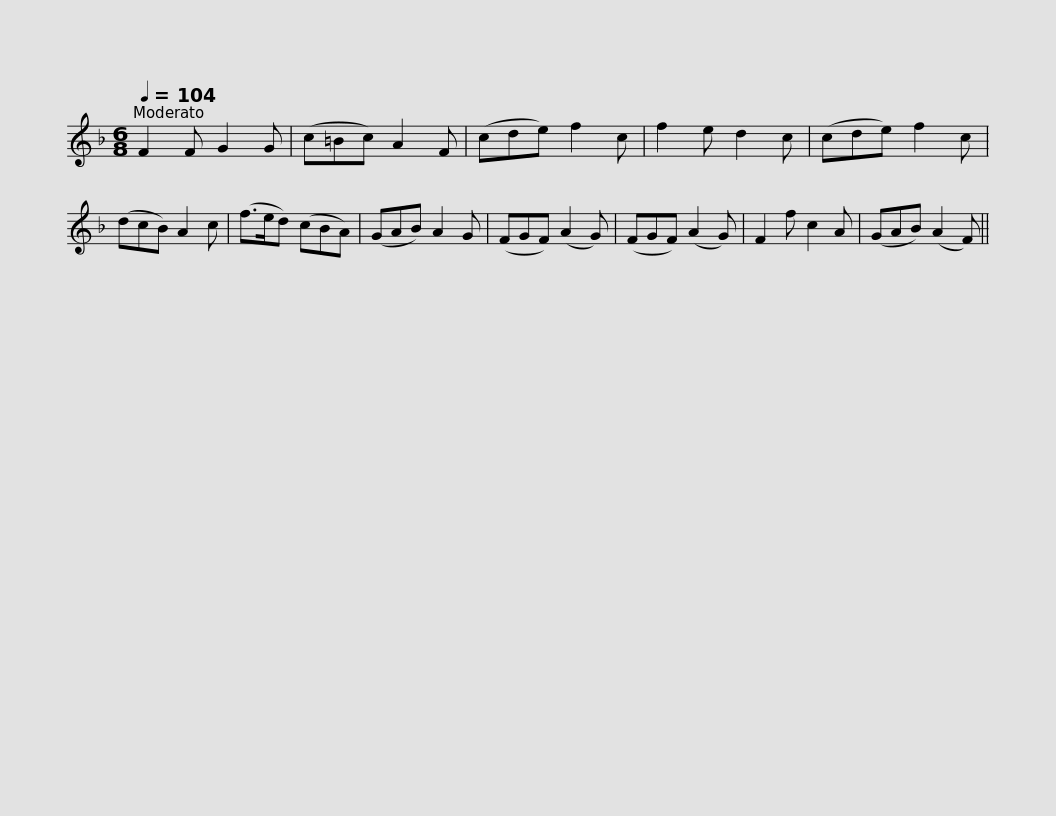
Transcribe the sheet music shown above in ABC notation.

X:1
L:1/8
Q:1/4=104
M:6/8
I:linebreak $
K:F
V:1 treble
V:1
 F2 F G2 G | (c=Bc) A2 F | (cde) f2 c | f2 e d2 c | (cde) f2 c | %5
 (dcB) A2 c | (f>ed) (cBA) | (GAB) A2 G |$ (FGF) (A2 G) | (FGF) (A2 G) | %10
 F2 f c2 A | (GAB) (A2 F) || %12
